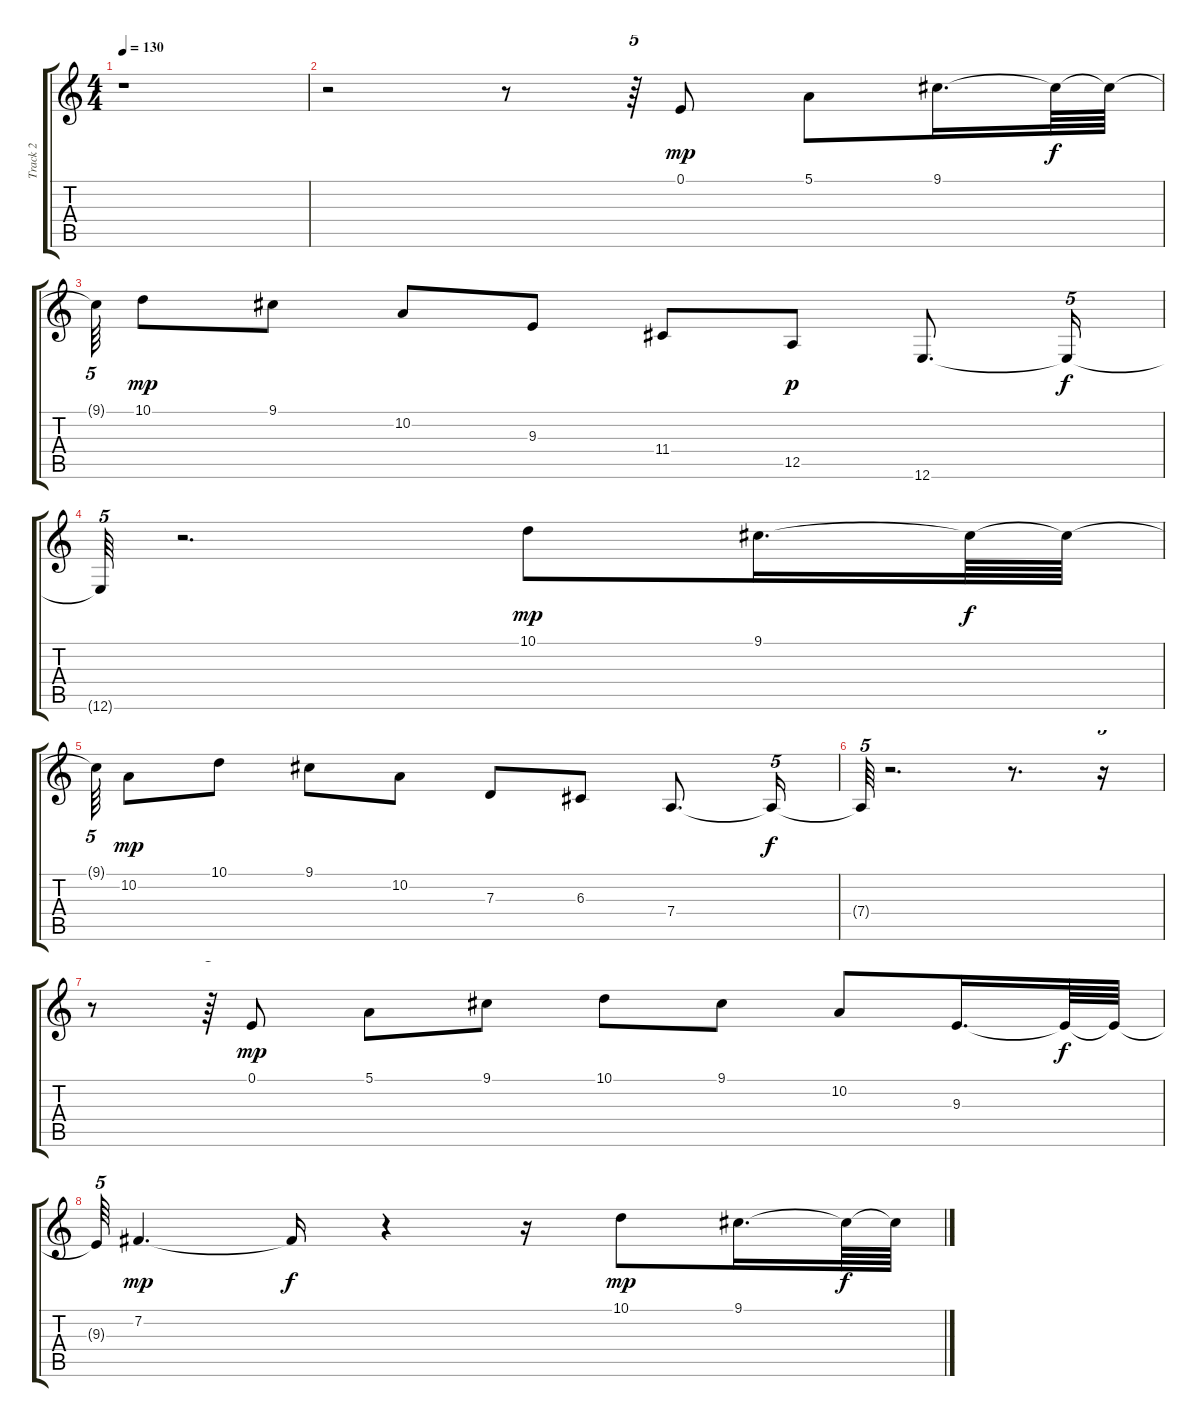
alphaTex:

\track ("Track 2" "Track 2") {instrument honkytonkpiano}
\staff {score tabs}
\tuning (E4 B3 G3 D3 A2 E2) {hide}
\ts (4 4)
\tempo 130
\clef g2
\ks c
r.1{dy p} |
r.2 r.8 r.64{tu (5 4)} 0.1.8{dy mp} 5.1.8 9.1.16{d} 9.1{t}.64{dy f} 9.1{t}.64 |
9.1{t}.64{tu (5 4)} 10.1.8{dy mp} 9.1.8 10.2.8 9.3.8 11.4.8 12.5.8{dy p} 12.6.8{d} 12.6{t}.16{tu (5 4) dy f} |
12.6{t}.64{tu (5 4)} r.2{d} 10.1.8{dy mp} 9.1.16{d} 9.1{t}.64{dy f} 9.1{t}.64 |
9.1{t}.64{tu (5 4)} 10.2.8{dy mp} 10.1.8 9.1.8 10.2.8 7.3.8 6.3.8 7.4.8{d} 7.4{t}.16{tu (5 4) dy f} |
7.4{t}.64{tu (5 4)} r.2{d} r.8{d} r.16{tu (5 4)} |
r.8 r.64{tu (5 4)} 0.1.8{dy mp} 5.1.8 9.1.8 10.1.8 9.1.8 10.2.8 9.3.16{d} 9.3{t}.64{dy f} 9.3{t}.64 |
9.3{t}.64{tu (5 4)} 7.2.4{d dy mp} 7.2{t}.16{dy f} r.4 r.16 10.1.8{dy mp} 9.1.16{d} 9.1{t}.64{dy f} 9.1{t}.64
